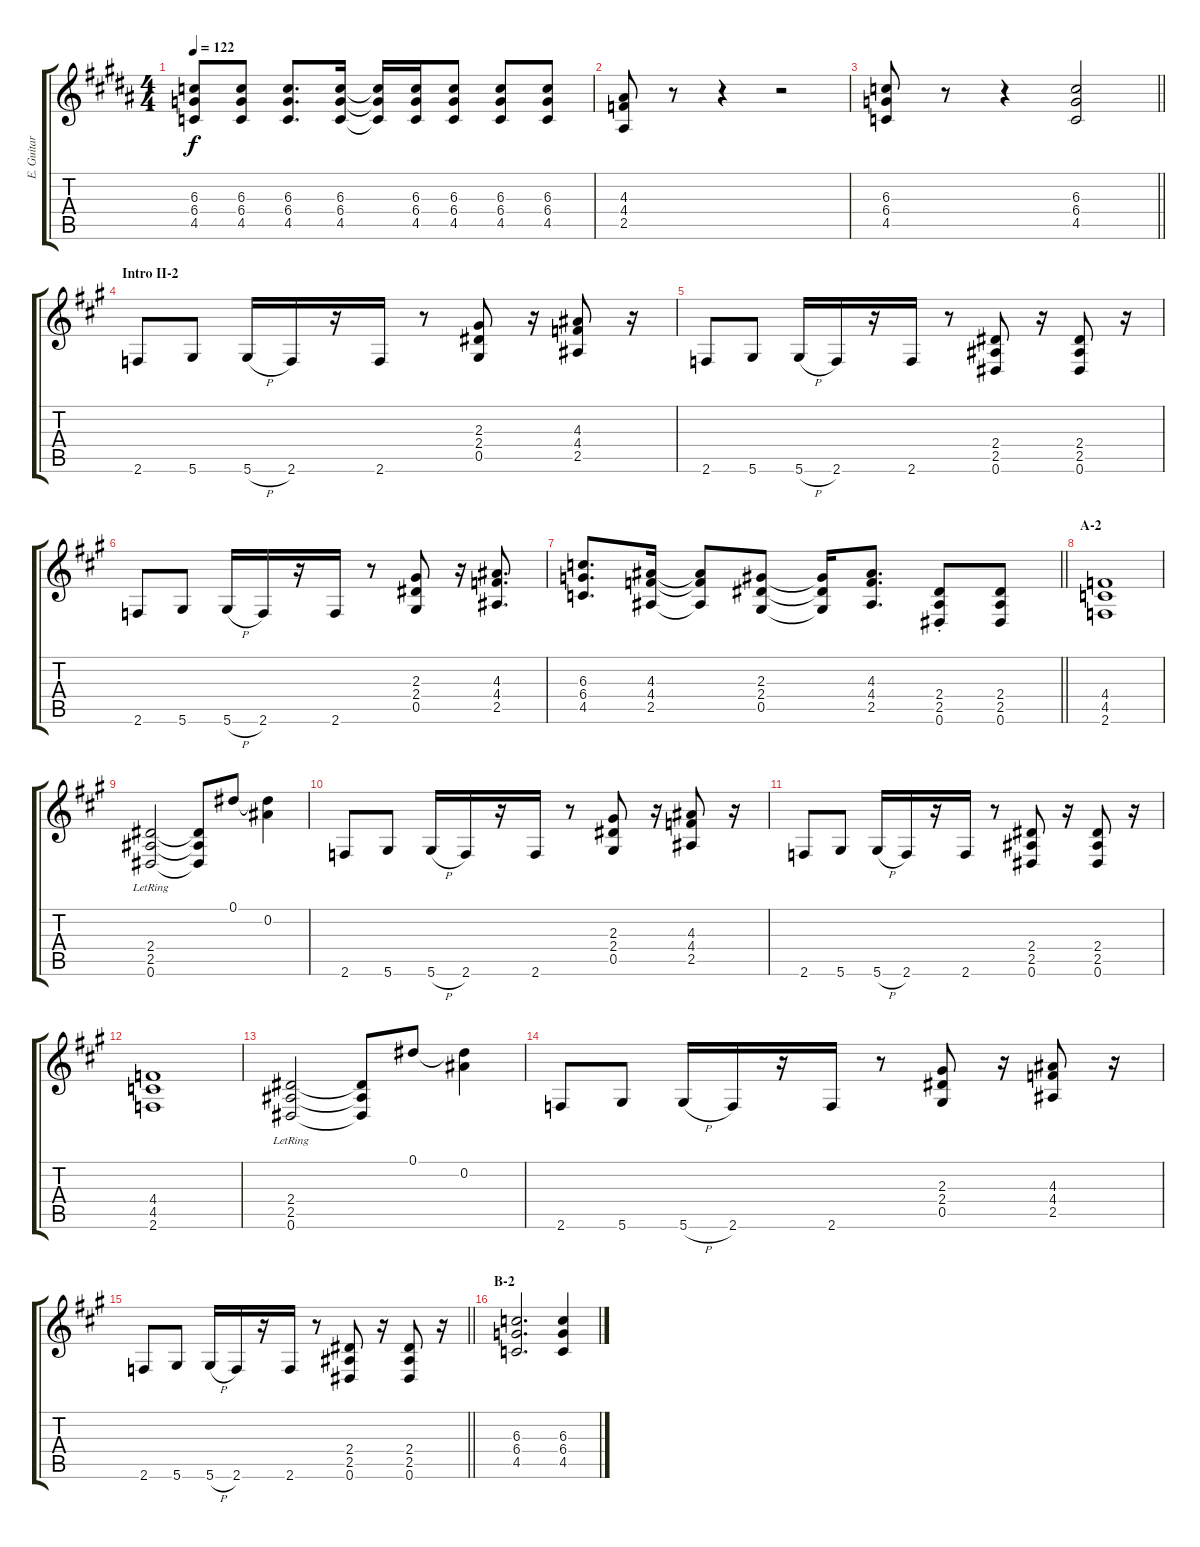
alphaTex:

\track ("E. Guitar I" "E. Guitar ") {instrument overdrivenguitar}
\staff {score tabs}
\tuning (Eb4 Bb3 Gb3 Db3 Ab2 Eb2) {hide}
\ts (4 4)
\tempo 122
\clef g2
\ks b
(6.3 6.4 4.5).8{dy f} (6.3 6.4 4.5).8 (6.3 6.4 4.5).8{d} (6.3 6.4 4.5).16 (6.3{t} 6.4{t} 4.5{t}).16 (6.3 6.4 4.5).16 (6.3 6.4 4.5).8 (6.3 6.4 4.5).8 (6.3 6.4 4.5).8 |
(4.3 4.4 2.5).8 r.8 r.4 r.2 |
\barLineRight lightlight
(6.3 6.4 4.5).8 r.8 r.4 (6.3 6.4 4.5).2 |
\section ("" "Intro II-2")
\ks a
2.6.8 5.6.8 5.6{h}.16 2.6.16 r.16 2.6.16 r.8 (2.3 2.4 0.5).8 r.16 (4.3 4.4 2.5).8 r.16 |
2.6.8 5.6.8 5.6{h}.16 2.6.16 r.16 2.6.16 r.8 (2.4 2.5 0.6).8 r.16 (2.4 2.5 0.6).8 r.16 |
2.6.8 5.6.8 5.6{h}.16 2.6.16 r.16 2.6.16 r.8 (2.3 2.4 0.5).8 r.16 (4.3 4.4 2.5).8{d} |
\barLineRight lightlight
(6.3 6.4 4.5).8{d} (4.3 4.4 2.5).16 (4.3{t} 4.4{t} 2.5{t}).8 (2.3 2.4 0.5).8 (2.3{t} 2.4{t} 0.5{t}).16 (4.3 4.4 2.5).8{d} (2.4{st} 2.5{st} 0.6{st}).8 (2.4 2.5 0.6).8 |
\section ("" "A-2")
(4.4 4.5 2.6).1 |
(2.4{lr} 2.5{lr} 0.6{lr}).2 (2.4{t} 2.5{t} 0.6{t}).8 0.1.8 (0.1{t} 0.2).4 |
2.6.8 5.6.8 5.6{h}.16 2.6.16 r.16 2.6.16 r.8 (2.3 2.4 0.5).8 r.16 (4.3 4.4 2.5).8 r.16 |
2.6.8 5.6.8 5.6{h}.16 2.6.16 r.16 2.6.16 r.8 (2.4 2.5 0.6).8 r.16 (2.4 2.5 0.6).8 r.16 |
(4.4 4.5 2.6).1 |
(2.4{lr} 2.5{lr} 0.6{lr}).2 (2.4{t} 2.5{t} 0.6{t}).8 0.1.8 (0.1{t} 0.2).4 |
2.6.8 5.6.8 5.6{h}.16 2.6.16 r.16 2.6.16 r.8 (2.3 2.4 0.5).8 r.16 (4.3 4.4 2.5).8 r.16 |
\barLineRight lightlight
2.6.8 5.6.8 5.6{h}.16 2.6.16 r.16 2.6.16 r.8 (2.4 2.5 0.6).8 r.16 (2.4 2.5 0.6).8 r.16 |
\section ("" "B-2")
(6.3 6.4 4.5).2{d} (6.3 6.4 4.5).4
